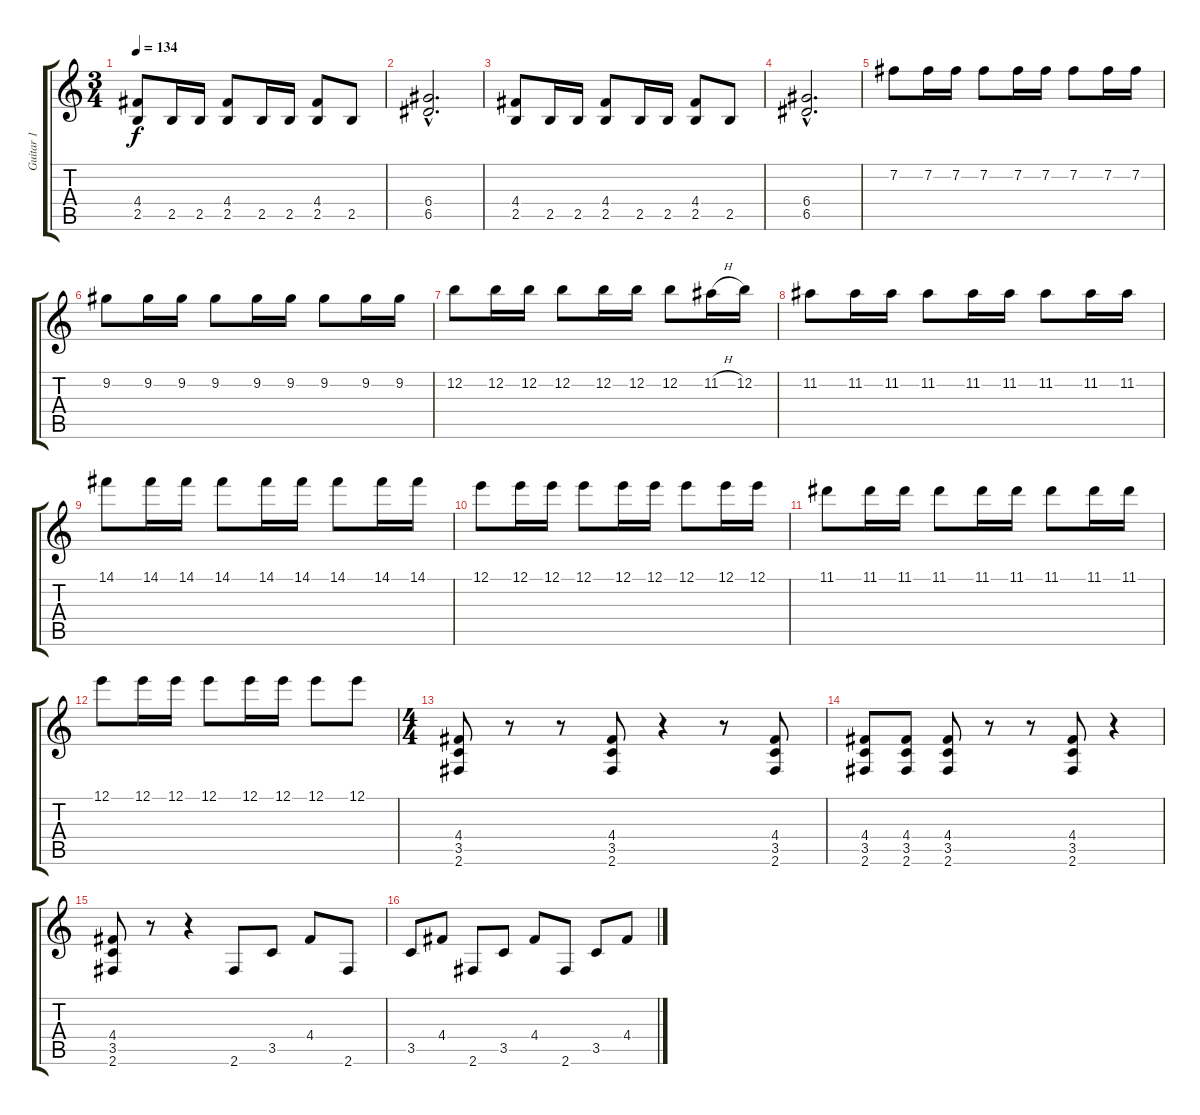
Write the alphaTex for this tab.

\track ("Guitar 1" "Guitar 1") {instrument overdrivenguitar}
\staff {score tabs}
\tuning (E4 B3 G3 D3 A2 E2) {hide}
\ts (3 4)
\tempo 134
\clef g2
\ks c
(4.4 2.5).8{dy f} 2.5.16 2.5.16 (4.4 2.5).8 2.5.16 2.5.16 (4.4 2.5).8 2.5.8 |
(6.4{hac} 6.5{hac}).2{d} |
(4.4 2.5).8 2.5.16 2.5.16 (4.4 2.5).8 2.5.16 2.5.16 (4.4 2.5).8 2.5.8 |
(6.4{hac} 6.5{hac}).2{d} |
7.2.8 7.2.16 7.2.16 7.2.8 7.2.16 7.2.16 7.2.8 7.2.16 7.2.16 |
9.2.8 9.2.16 9.2.16 9.2.8 9.2.16 9.2.16 9.2.8 9.2.16 9.2.16 |
12.2.8 12.2.16 12.2.16 12.2.8 12.2.16 12.2.16 12.2.8 11.2{h}.16 12.2.16 |
11.2.8 11.2.16 11.2.16 11.2.8 11.2.16 11.2.16 11.2.8 11.2.16 11.2.16 |
14.1.8 14.1.16 14.1.16 14.1.8 14.1.16 14.1.16 14.1.8 14.1.16 14.1.16 |
12.1.8 12.1.16 12.1.16 12.1.8 12.1.16 12.1.16 12.1.8 12.1.16 12.1.16 |
11.1.8 11.1.16 11.1.16 11.1.8 11.1.16 11.1.16 11.1.8 11.1.16 11.1.16 |
12.1.8 12.1.16 12.1.16 12.1.8 12.1.16 12.1.16 12.1.8 12.1.8 |
\ts (4 4)
(4.4 3.5 2.6).8 r.8 r.8 (4.4 3.5 2.6).8 r.4 r.8 (4.4 3.5 2.6).8 |
(4.4 3.5 2.6).8 (4.4 3.5 2.6).8 (4.4 3.5 2.6).8 r.8 r.8 (4.4 3.5 2.6).8 r.4 |
(4.4 3.5 2.6).8 r.8 r.4 2.6.8 3.5.8 4.4.8 2.6.8 |
3.5.8 4.4.8 2.6.8 3.5.8 4.4.8 2.6.8 3.5.8 4.4.8
